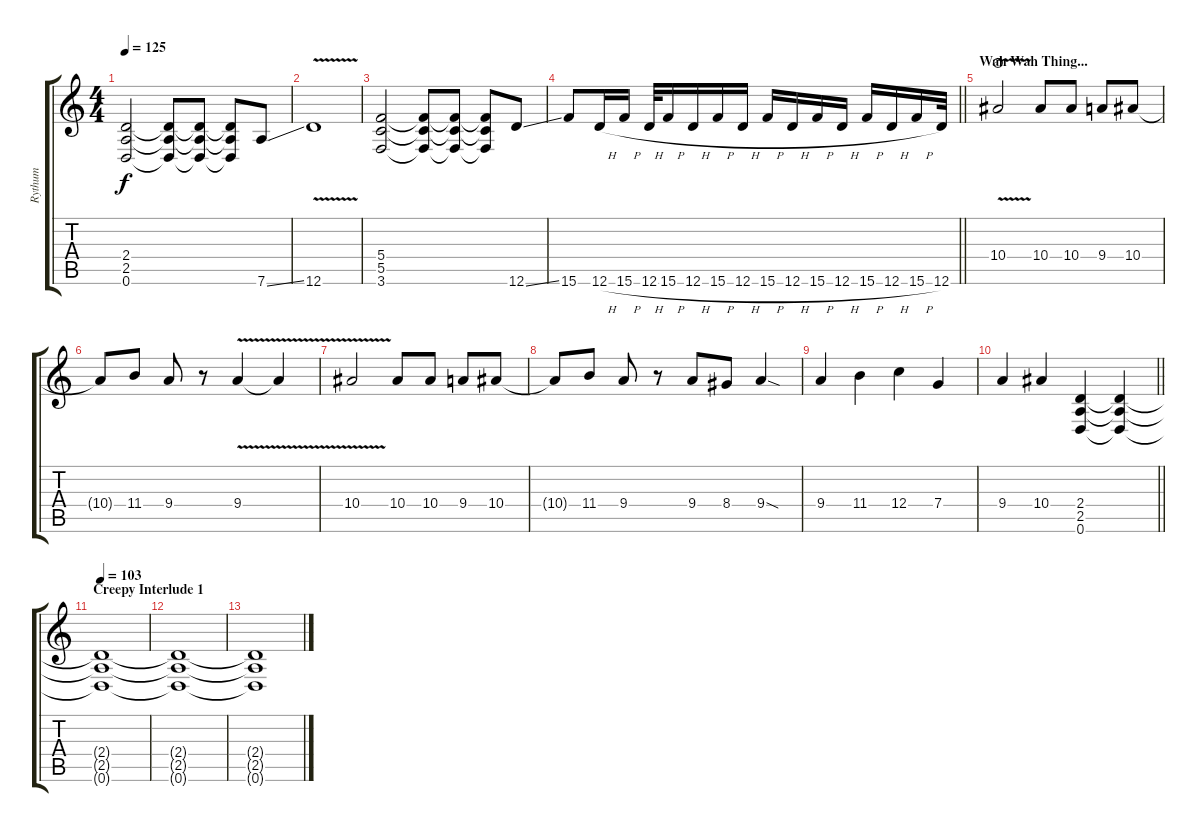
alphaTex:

\track ("Rythum" "Rythum") {instrument distortionguitar}
\staff {score tabs}
\tuning (D4 A3 F3 C3 G2 D2) {hide}
\ts (4 4)
\tempo 125
\clef g2
\ks c
(2.4 2.5 0.6).2{dy f} (2.4{t} 2.5{t} 0.6{t}).8 (2.4{t} 2.5{t} 0.6{t}).8 (2.4{t} 2.5{t} 0.6{t}).8 7.6{ss}.8 |
12.6{v}.1 |
(5.4 5.5 3.6).2 (5.4{t} 5.5{t} 3.6{t}).8 (5.4{t} 5.5{t} 3.6{t}).8 (5.4{t} 5.5{t} 3.6{t}).8 12.6{ss}.8 |
\barLineRight lightlight
15.6.8 12.6{h}.16 15.6{h}.16 12.6{h}.32 15.6{h}.16 12.6{h}.16 15.6{h}.16 12.6{h}.16 15.6{h}.16 12.6{h}.16 15.6{h}.16 12.6{h}.16 15.6{h}.16 12.6{h}.16 15.6{h}.16 12.6.32 |
\section ("" "Wah Wah Thing...")
10.4{v}.2{waho} 10.4.8 10.4.8 9.4.8 10.4.8 |
10.4{t}.8 11.4.8 9.4.8 r.8 9.4{v}.4 9.4{t}.4 |
10.4{v}.2 10.4.8 10.4.8 9.4.8 10.4.8 |
10.4{t}.8 11.4.8 9.4.8 r.8 9.4.8 8.4.8 9.4{sod}.4 |
9.4.4 11.4.4 12.4.4 7.4.4 |
\barLineRight lightlight
9.4.4 10.4.4 (2.4 2.5 0.6).4{volume 0} (2.4{t} 2.5{t} 0.6{t}).4 |
\section ("" "Creepy Interlude 1")
\tempo 103
(2.4{t} 2.5{t} 0.6{t}).1 |
(2.4{t} 2.5{t} 0.6{t}).1 |
(2.4{t} 2.5{t} 0.6{t}).1
